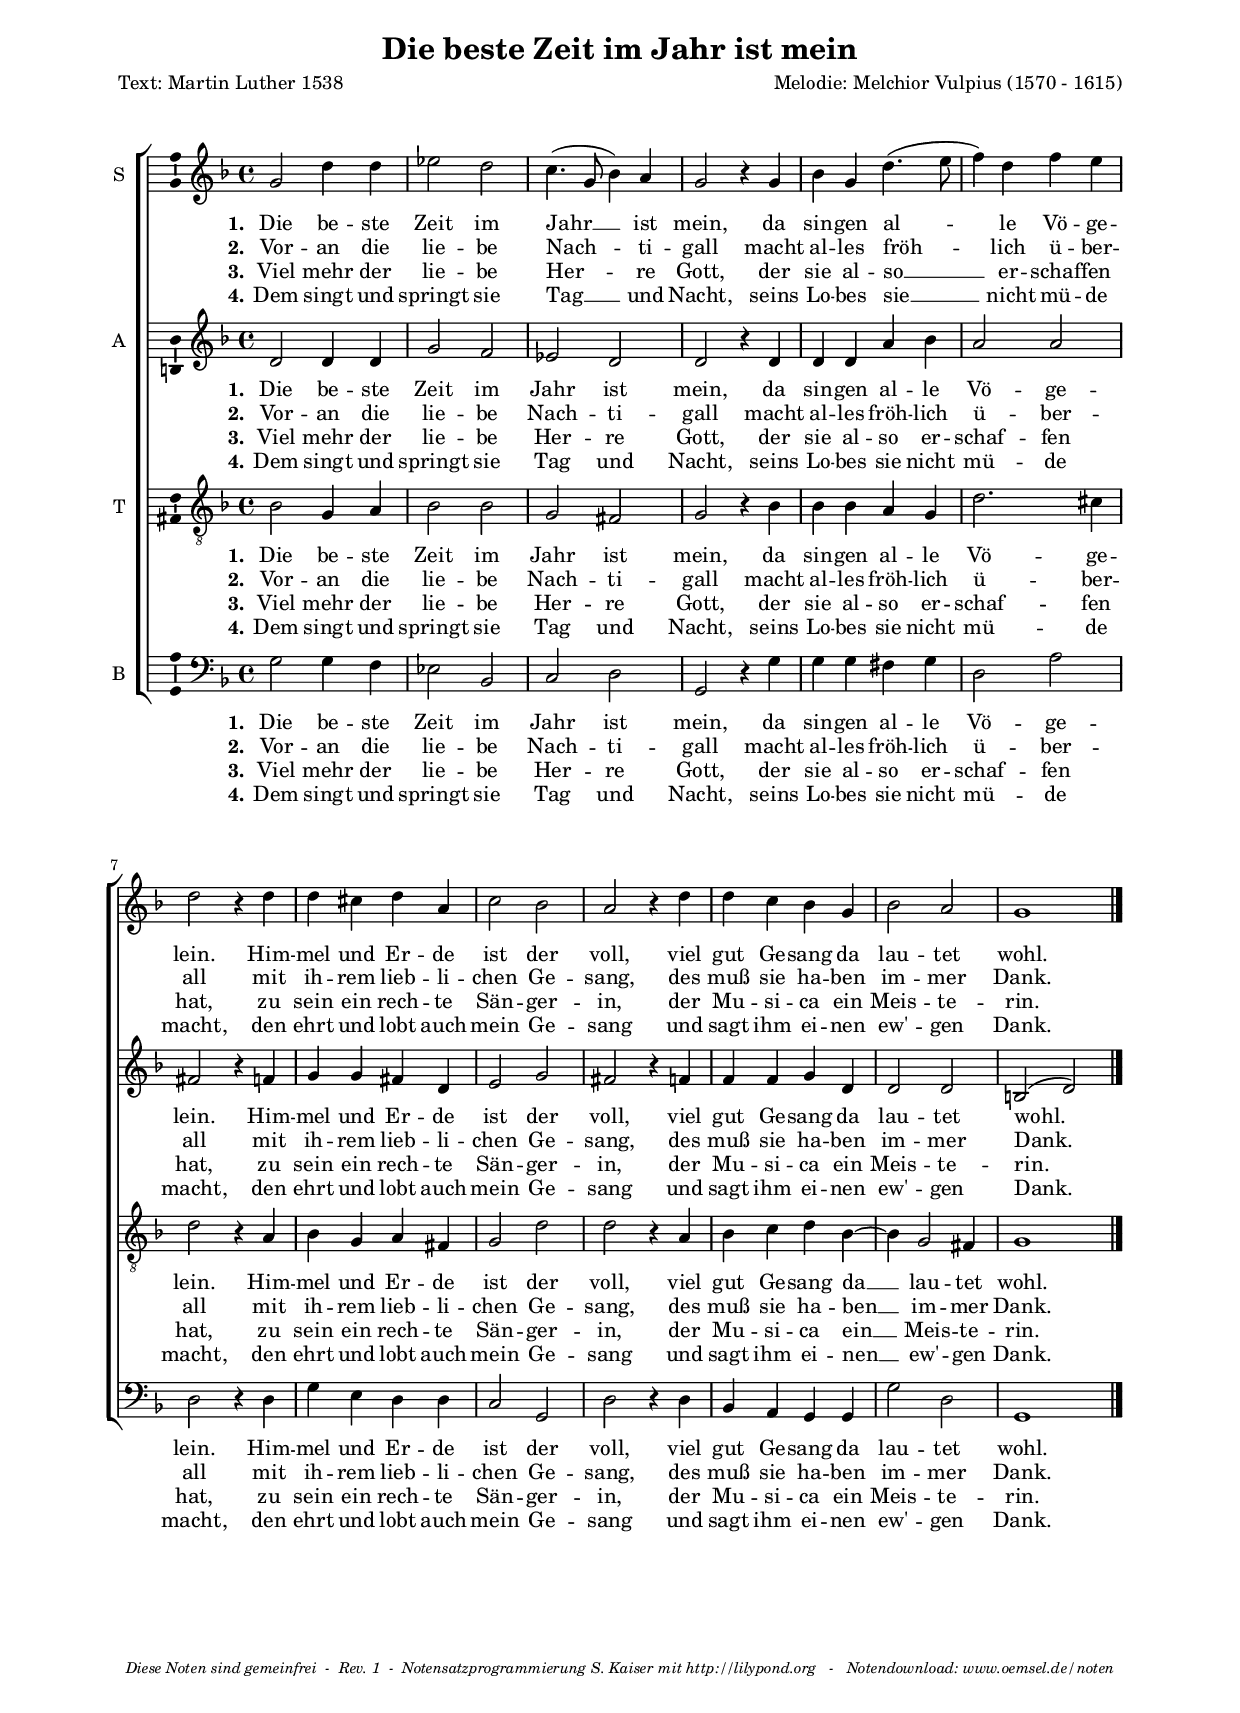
\version "2.18.2"


#(ly:set-option 'point-and-click #f)

%--------------------
% Maintainer: Sven Kaiser / e-mail: noten(at)oemsel.de
% die_beste_zeit_im_jahr_ist_mein_vulpius_s-a-t-b.ly
% 2017-05-06


\header {
    poet = "Text: Martin Luther 1538"
    composer = "Melodie: Melchior Vulpius (1570 - 1615)"
    title = "Die beste Zeit im Jahr ist mein"
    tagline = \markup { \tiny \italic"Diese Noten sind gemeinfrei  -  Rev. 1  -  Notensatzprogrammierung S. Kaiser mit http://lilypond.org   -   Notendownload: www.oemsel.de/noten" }
}

#(set-global-staff-size 16.5)


\paper {
    paper-width = 21.0\cm
    paper-height = 29.7\cm
    top-margin = 0.5\cm
    bottom-margin = 1.3\cm
    left-margin = 2.0\cm
    right-margin = 2.0\cm
    print-page-number = ##f
    ragged-bottom = ##t
    markup-system-spacing = #'((basic-distance . 16) (padding . 1) (stretchability . 0))
    system-system-spacing #'basic-distance = #27
    ragged-right = ##f
    ragged-last = ##f
    annotate-spacing = ##f
}

SopranVoice =  \relative c'' {
    \clef "treble" \key f \major \time 4/4
    \stemNeutral
    \override Rest.extra-offset = #'(0.0 . -2.0)
        g2 d'4 d4 | % 1
        es2 d2 | % 2
        c4. ( g8 bes4 ) a4 | % 3
        g2 r4 g4 | % 4
        bes4 g4 d'4.( e8 | % 5
        f4 ) d4 f4 e4 \break | % 6
        d2 r4 d4 | % 7
        d4 cis4 d4 a4 | % 8
        c2 bes2 | % 9
        a2 r4 d4 | % 10
        d4 c4 bes4 g4 | % 11
        bes2 a2 | % 12
        g1 \bar "|." | % 13
}

LyricsSopOne =  \lyricmode {  \set stanza = "1."
Die be -- ste Zeit im Jahr __ ist mein, da sin -- gen al -- le Vö -- ge --
lein. Him -- mel und Er -- de ist der voll, viel gut Ge -- sang da lau -- tet wohl.}                           

LyricsSopTwo =  \lyricmode { \set stanza = "2."
Vor -- an die lie -- be Nach -- ti -- gall macht al -- les fröh -- lich ü -- ber --
all mit ih -- rem lieb -- li -- chen Ge -- sang, des muß sie ha -- ben im -- mer Dank.
}

LyricsSopThree =  \lyricmode { \set stanza = "3."
Viel mehr der lie -- be Her -- re Gott, der sie al -- so __ er -- schaf -- fen
hat, zu sein ein rech -- te Sän -- ger -- in, der Mu -- si -- ca ein Meis -- te -- rin.
}

LyricsSopFour =  \lyricmode { \set stanza = "4."
Dem singt und springt sie Tag __ und Nacht, seins Lo -- bes sie __ " nicht" mü -- de 
macht, den ehrt und lobt auch mein Ge -- sang und sagt ihm ei -- nen ew' -- gen Dank.
}


AltoVoice =  \relative c' {
    \clef "treble" \key f \major \time 4/4
    \stemNeutral
    \override Rest.extra-offset = #'(0.0 . -2.0)
        d2 d4 d4 | % 1
        g2 f2 | % 2
        es2 d2 | % 3
        d2  r4 d4 | % 4
        d4 d4 a'4 bes4 | % 5
        a2 a2 | % 6
        fis2 r4 f4 | % 7
        g4 g4 fis4 d4 | % 8
        e2 g2 | % 9
        fis2 r4 f4 | % 10
        f4 f4 g4 d4 | % 11
        d2 d2 | % 12
        b2( d2 ) \bar "|." | % 12
}

LyricsAltOne =  \lyricmode {  \set stanza = "1."
Die be -- ste Zeit im Jahr ist mein, da sin -- gen al -- le Vö -- ge --
lein. Him -- mel und Er -- de ist der voll, viel gut Ge -- sang da lau -- tet wohl.
}                           

LyricsAltTwo =  \lyricmode { \set stanza = "2."
Vor -- an die lie -- be Nach -- ti -- gall macht al -- les fröh -- lich ü -- ber --
all mit ih -- rem lieb -- li -- chen Ge -- sang, des muß sie ha -- ben im -- mer Dank.
}

LyricsAltThree =  \lyricmode { \set stanza = "3."
Viel mehr der lie -- be Her -- re Gott, der sie al -- so er -- schaf -- fen
hat, zu sein ein rech -- te Sän -- ger -- in, der Mu -- si -- ca ein Meis -- te -- rin.
}

LyricsAltFour =  \lyricmode { \set stanza = "4."
Dem singt und springt sie Tag und Nacht, seins Lo -- bes sie nicht mü -- de 
macht, den ehrt und lobt auch mein Ge -- sang und sagt ihm ei -- nen ew' -- gen Dank.
}

TenorVoice =  \relative c' {
    \clef "treble_8" \key f \major \time 4/4
    \stemNeutral
    \override Rest.extra-offset = #'(0.0 . -2.0)
        bes2 g4  a4 | % 1
        bes2 bes2 | % 2
        g2 fis2 | % 3
        g2 r4 bes4 | % 4
        bes4 bes4 a4 g4 | % 5
        d'2. cis4 | % 6
        d2 r4 a4 | % 7
        bes4 g4 a4 fis4 | % 8
        g2 d'2 | % 9
        d2 r4 a4 | % 10
        bes4 c4 d4 bes4~ | % 11
        bes4 g2 fis4 | % 12
        g1 \bar "|." | % 13
}

LyricsTenOne =  \lyricmode {  \set stanza = "1."
Die be -- ste Zeit im Jahr ist mein, da sin -- gen al -- le Vö -- ge --
lein. Him -- mel und Er -- de ist der voll, viel gut Ge -- sang da __ lau -- tet wohl.}                           

LyricsTenTwo =  \lyricmode { \set stanza = "2."
Vor -- an die lie -- be Nach -- ti -- gall macht al -- les fröh -- lich ü -- ber --
all mit ih -- rem lieb -- li -- chen Ge -- sang, des muß sie ha -- ben __ im -- mer Dank.
}

LyricsTenThree =  \lyricmode { \set stanza = "3."
Viel mehr der lie -- be Her -- re Gott, der sie al -- so er -- schaf -- fen
hat, zu sein ein rech -- te Sän -- ger -- in, der Mu -- si -- ca ein __ " Meis" -- te -- rin.
}

LyricsTenFour =  \lyricmode { \set stanza = "4."
Dem singt und springt sie Tag und Nacht, seins Lo -- bes sie nicht mü -- de 
macht, den ehrt und lobt auch mein Ge -- sang und sagt ihm ei -- nen __ ew' -- gen Dank.
}

BassVoice =  \relative as {
    \clef "bass" \key f \major \time 4/4
    \stemNeutral
    \override Rest.extra-offset = #'(0.0 . 2.0)
        g2 g4 f4 | % 1
        es2 bes2 | % 2
        c2 d2 | % 3
        g,2 r4 g'4 | % 4
        g4 g4  fis4 g4 | % 5
        d2 a'2 | % 6
        d,2 r4 d4 | % 7
        g4 e4 d4 d4 | % 8
        c2 g2 | % 9
        d'2 r4 d4 | % 10
        bes4 a4 g4 g4 | % 11
        g'2 d2 | % 12
        g,1 \bar "|." | % 13
}

LyricsBasOne =  \lyricmode {  \set stanza = "1."
Die be -- ste Zeit im Jahr ist mein, da sin -- gen al -- le Vö -- ge --
lein. Him -- mel und Er -- de ist der voll, viel gut Ge -- sang da lau -- tet wohl.}                           

LyricsBasTwo =  \lyricmode { \set stanza = "2."
Vor -- an die lie -- be Nach -- ti -- gall macht al -- les fröh -- lich ü -- ber --
all mit ih -- rem lieb -- li -- chen Ge -- sang, des muß sie ha -- ben im -- mer Dank.
}

LyricsBasThree =  \lyricmode { \set stanza = "3."
Viel mehr der lie -- be Her -- re Gott, der sie al -- so er -- schaf -- fen
hat, zu sein ein rech -- te Sän -- ger -- in, der Mu -- si -- ca ein Meis -- te -- rin.
}

LyricsBasFour =  \lyricmode { \set stanza = "4."
Dem singt und springt sie Tag und Nacht, seins Lo -- bes sie nicht mü -- de 
macht, den ehrt und lobt auch mein Ge -- sang und sagt ihm ei -- nen ew' -- gen Dank.
}


% The score definition
\score {
    <<
        \new ChoirStaff <<
            \new Staff \with { \consists "Ambitus_engraver"}
            <<
                \set Staff.instrumentName = "S"
                \context Staff << 
                    \context Voice = "SopranVoice" { \voiceOne \SopranVoice }
                    \new Lyrics \lyricsto "SopranVoice" \LyricsSopOne
                    \new Lyrics \lyricsto "SopranVoice" \LyricsSopTwo
                    \new Lyrics \lyricsto "SopranVoice" \LyricsSopThree
                    \new Lyrics \lyricsto "SopranVoice" \LyricsSopFour
                    >>
                >>
            \new Staff \with { \consists "Ambitus_engraver"} 
            <<
                \set Staff.instrumentName = "A"
                \context Staff << 
                    \context Voice = "AltoVoice" { \voiceOne \AltoVoice }
                    \new Lyrics \lyricsto "AltoVoice" \LyricsAltOne
                    \new Lyrics \lyricsto "AltoVoice" \LyricsAltTwo
                    \new Lyrics \lyricsto "AltoVoice" \LyricsAltThree
                    \new Lyrics \lyricsto "AltoVoice" \LyricsAltFour
                    >>
                >>
            \new Staff \with { \consists "Ambitus_engraver"}
            <<
                \set Staff.instrumentName = "T"
                \context Staff << 
                    \context Voice = "TenorVoice" { \voiceOne \TenorVoice }
                    \new Lyrics \lyricsto "TenorVoice" \LyricsTenOne
                    \new Lyrics \lyricsto "TenorVoice" \LyricsTenTwo
                    \new Lyrics \lyricsto "TenorVoice" \LyricsTenThree
                    \new Lyrics \lyricsto "TenorVoice" \LyricsTenFour
                >>
                >>
            \new Staff \with { \consists "Ambitus_engraver"}
            <<
                \set Staff.instrumentName = "B"
                \context Staff << 
                    \context Voice = "BassVoice" { \voiceTwo \BassVoice }
                    \new Lyrics \lyricsto "BassVoice" \LyricsBasOne
                    \new Lyrics \lyricsto "BassVoice" \LyricsBasTwo
                    \new Lyrics \lyricsto "BassVoice" \LyricsBasThree
                    \new Lyrics \lyricsto "BassVoice" \LyricsBasFour

                >>
                >>
            >>
         >>
        \layout { 
            \context { \Score \override BarNumber.padding = #2.0 } 
            indent = #5
            \context { \Lyrics
                   \override VerticalAxisGroup.nonstaff-relatedstaff-spacing =
                    #'((basic-distance . 0)
                      (minimum-distance . 6.5)
                      (padding . 0)
                      (stretchability . 0))}
                }
        }       

\score {
<<
\new Voice = "Sopran" { \autoBeamOff \SopranVoice }
\new Voice = "Alto"   { \autoBeamOff \AltoVoice }
\new Voice = "Tenor"  { \autoBeamOff \TenorVoice }
\new Voice = "Bass"   { \autoBeamOff \BassVoice }
>>
\midi { }
}